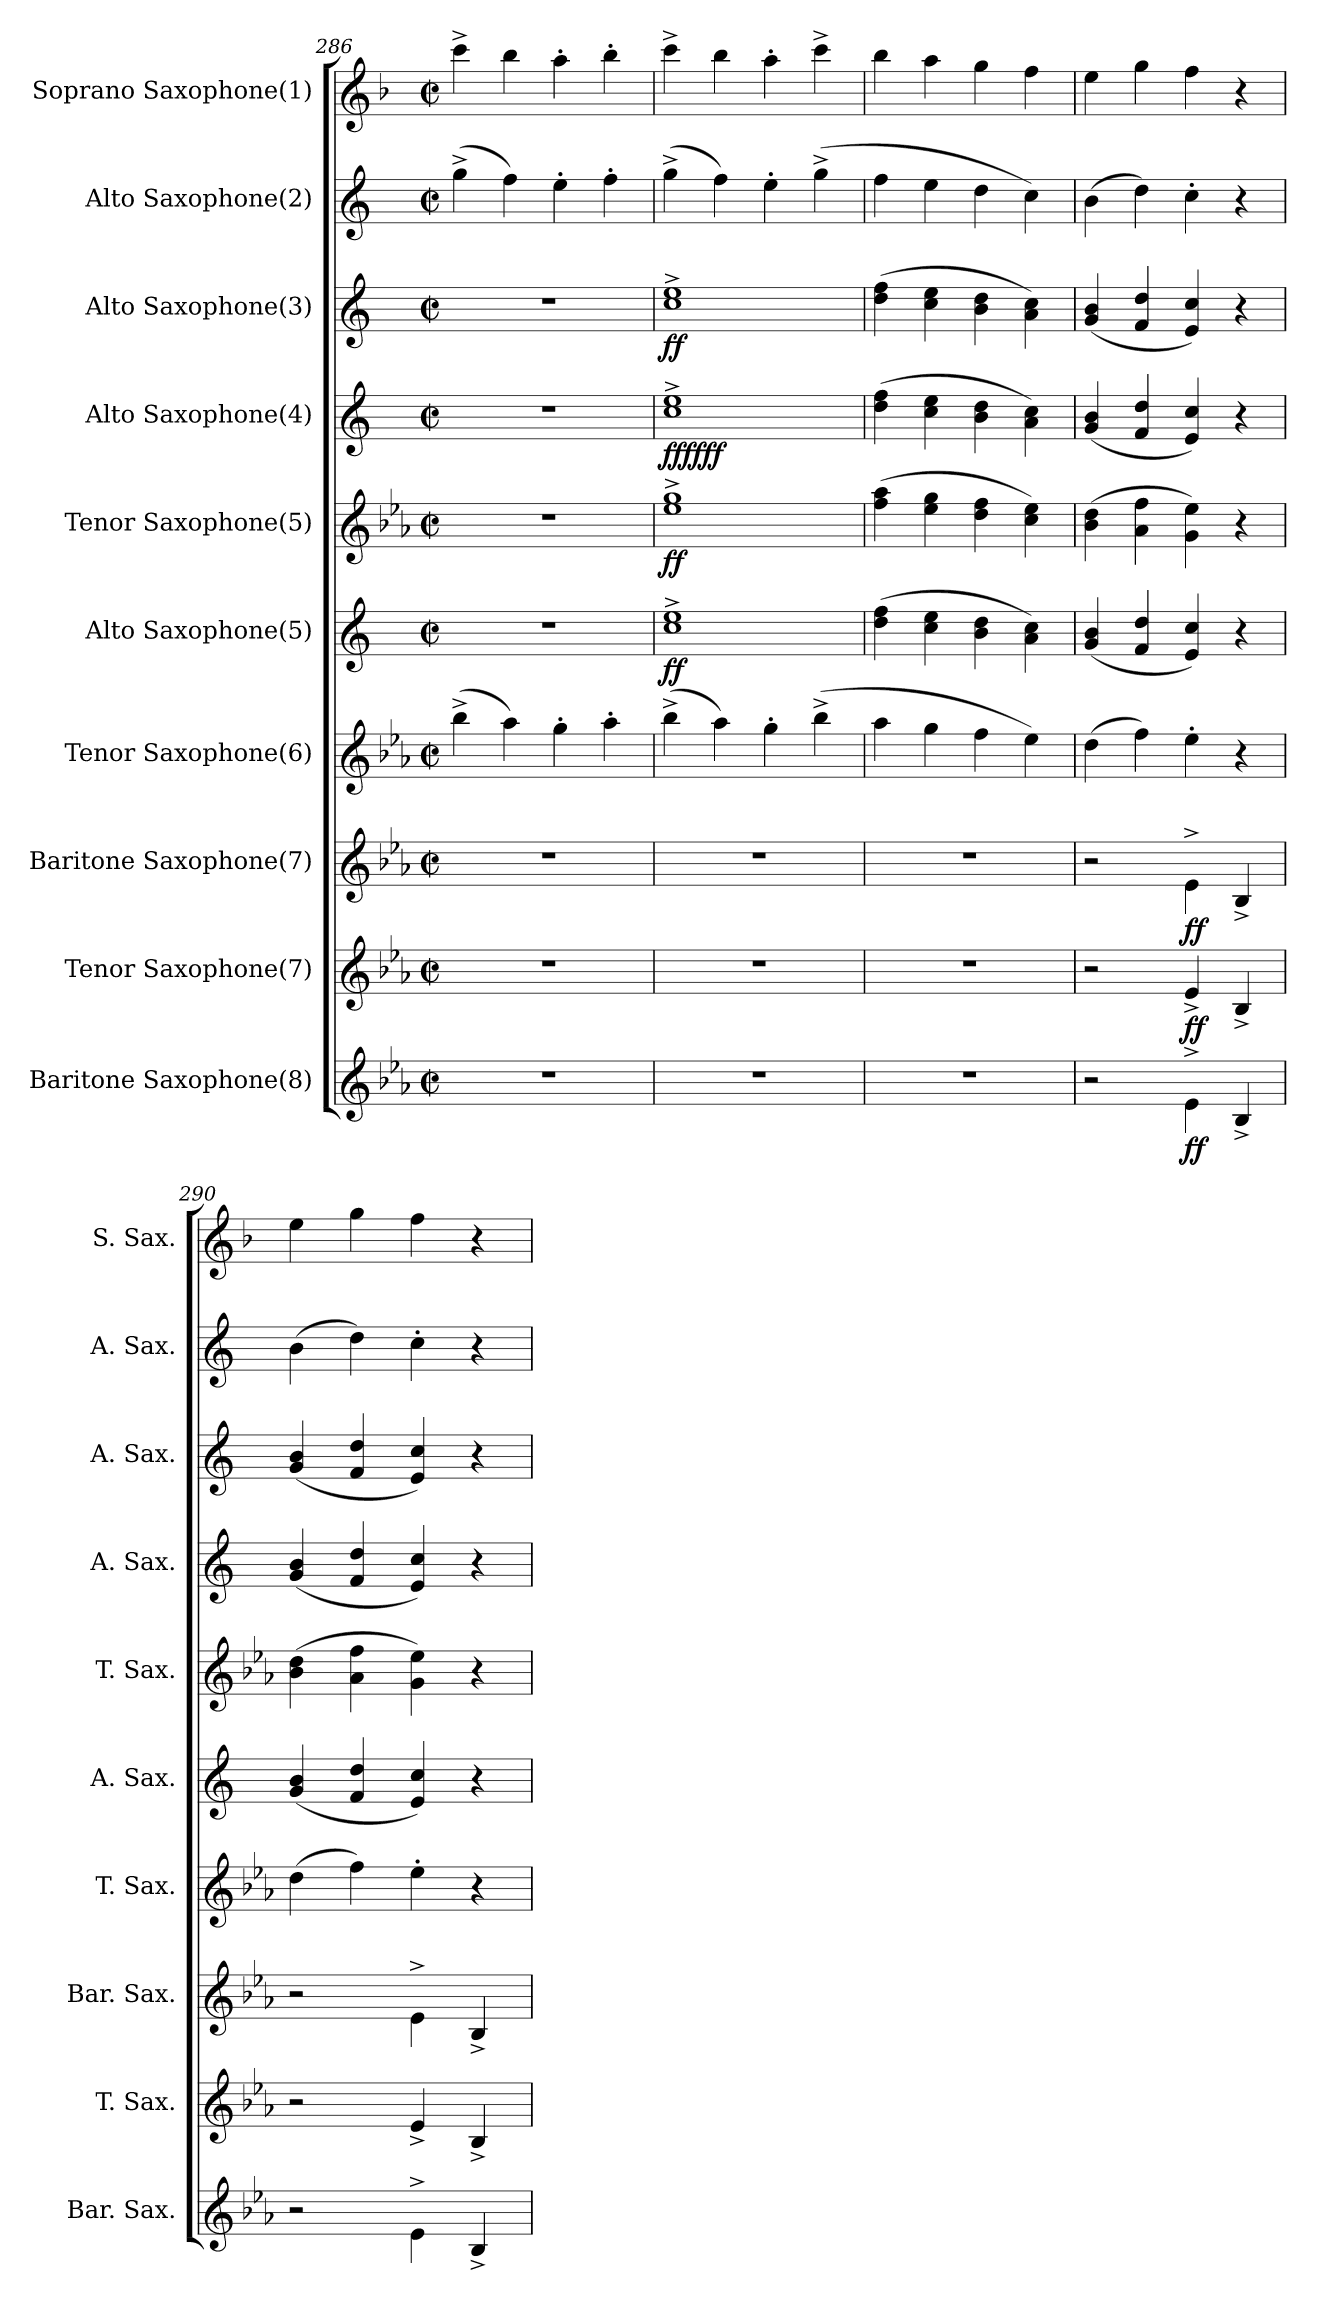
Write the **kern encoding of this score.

**kern	**dynam	**kern	**dynam	**kern	**dynam	**kern	**kern	**dynam	**kern	**dynam	**kern	**dynam	**kern	**dynam	**kern	**kern
*part10	*part10	*part9	*part9	*part8	*part8	*part7	*part6	*part6	*part5	*part5	*part4	*part4	*part3	*part3	*part2	*part1
*staff10	*staff10	*staff9	*staff9	*staff8	*staff8	*staff7	*staff6	*staff6	*staff5	*staff5	*staff4	*staff4	*staff3	*staff3	*staff2	*staff1
*I"Baritone Saxophone(8)	*	*I"Tenor Saxophone(7)	*	*I"Baritone Saxophone(7)	*	*I"Tenor Saxophone(6)	*I"Alto Saxophone(5)	*	*I"Tenor Saxophone(5)	*	*I"Alto Saxophone(4)	*	*I"Alto Saxophone(3)	*	*I"Alto Saxophone(2)	*I"Soprano Saxophone(1)
*I'Bar. Sax.	*	*I'T. Sax.	*	*I'Bar. Sax.	*	*I'T. Sax.	*I'A. Sax.	*	*I'T. Sax.	*	*I'A. Sax.	*	*I'A. Sax.	*	*I'A. Sax.	*I'S. Sax.
*clefG2	*	*clefG2	*	*clefG2	*	*clefG2	*clefG2	*	*clefG2	*	*clefG2	*	*clefG2	*	*clefG2	*clefG2
*ITrd12c21	*	*ITrd8c14	*	*ITrd12c21	*	*ITrd8c14	*ITrd5c9	*	*ITrd8c14	*	*ITrd5c9	*	*ITrd5c9	*	*ITrd5c9	*ITrd1c2
*k[b-e-a-]	*	*k[b-e-a-]	*	*k[b-e-a-]	*	*k[b-e-a-]	*k[b-e-a-]	*	*k[b-e-a-]	*	*k[b-e-a-]	*	*k[b-e-a-]	*	*k[b-e-a-]	*k[b-e-a-]
*M4/4	*	*M4/4	*	*M4/4	*	*M4/4	*M4/4	*	*M4/4	*	*M4/4	*	*M4/4	*	*M4/4	*M4/4
*met(c|)	*	*met(c|)	*	*met(c|)	*	*met(c|)	*met(c|)	*	*met(c|)	*	*met(c|)	*	*met(c|)	*	*met(c|)	*met(c|)
=286	=286	=286	=286	=286	=286	=286	=286	=286	=286	=286	=286	=286	=286	=286	=286	=286
1r	.	1r	.	1r	.	(4b-^\	1r	.	1r	.	1r	.	1r	.	(4b-^\	4bb-^\
.	.	.	.	.	.	4a-\)	.	.	.	.	.	.	.	.	4a-\)	4aa-\
.	.	.	.	.	.	4g'\	.	.	.	.	.	.	.	.	4g'\	4gg'\
.	.	.	.	.	.	4a-'\	.	.	.	.	.	.	.	.	4a-'\	4aa-'\
=287	=287	=287	=287	=287	=287	=287	=287	=287	=287	=287	=287	=287	=287	=287	=287	=287
!	!	!	!	!	!	!	!	!LO:DY:b	!	!LO:DY:b	!	!LO:DY:b	!	!	!	!
!	!	!	!	!	!	!	!	!	!	!	!	!LO:DY:n=1:b	!	!LO:DY:b	!	!
1r	.	1r	.	1r	.	(4b-^\	1e-^ 1g^	ff	1e-^ 1g^	ff	1e-^ 1g^	fff fff	1e-^ 1g^	ff	(4b-^\	4bb-^\
.	.	.	.	.	.	4a-\)	.	.	.	.	.	.	.	.	4a-\)	4aa-\
.	.	.	.	.	.	4g'\	.	.	.	.	.	.	.	.	4g'\	4gg'\
.	.	.	.	.	.	(4b-^\	.	.	.	.	.	.	.	.	(4b-^\	4bb-^\
=288	=288	=288	=288	=288	=288	=288	=288	=288	=288	=288	=288	=288	=288	=288	=288	=288
1r	.	1r	.	1r	.	4a-\	(4f\ 4a-\	.	(4f\ 4a-\	.	(4f\ 4a-\	.	(4f\ 4a-\	.	4a-\	4aa-\
.	.	.	.	.	.	4g\	4e-\ 4g\	.	4e-\ 4g\	.	4e-\ 4g\	.	4e-\ 4g\	.	4g\	4gg\
.	.	.	.	.	.	4f\	4d\ 4f\	.	4d\ 4f\	.	4d\ 4f\	.	4d\ 4f\	.	4f\	4ff\
.	.	.	.	.	.	4e-\)	4c\ 4e-\)	.	4c\ 4e-\)	.	4c\ 4e-\)	.	4c\ 4e-\)	.	4e-\)	4ee-\
=289	=289	=289	=289	=289	=289	=289	=289	=289	=289	=289	=289	=289	=289	=289	=289	=289
2r	.	2r	.	2r	.	(4d\	(4B-/ 4d/	.	(4B-\ 4d\	.	(4B-/ 4d/	.	(4B-/ 4d/	.	(4d\	4dd\
.	.	.	.	.	.	4f\)	4A-/ 4f/	.	4A-\ 4f\	.	4A-/ 4f/	.	4A-/ 4f/	.	4f\)	4ff\
!	!LO:DY:b	!	!LO:DY:b	!	!LO:DY:b	!	!	!	!	!	!	!	!	!	!	!
4E-^\	ff	4E-^/	ff	4E-^\	ff	4e-'\	4G/ 4e-/)	.	4G\ 4e-\)	.	4G/ 4e-/)	.	4G/ 4e-/)	.	4e-'\	4ee-\
4BB-^/	.	4BB-^/	.	4BB-^/	.	4r	4r	.	4r	.	4r	.	4r	.	4r	4r
!!LO:PB:g=z
=290	=290	=290	=290	=290	=290	=290	=290	=290	=290	=290	=290	=290	=290	=290	=290	=290
2r	.	2r	.	2r	.	(4d\	(4B-/ 4d/	.	(4B-\ 4d\	.	(4B-/ 4d/	.	(4B-/ 4d/	.	(4d\	4dd\
.	.	.	.	.	.	4f\)	4A-/ 4f/	.	4A-\ 4f\	.	4A-/ 4f/	.	4A-/ 4f/	.	4f\)	4ff\
4E-^\	.	4E-^/	.	4E-^\	.	4e-'\	4G/ 4e-/)	.	4G\ 4e-\)	.	4G/ 4e-/)	.	4G/ 4e-/)	.	4e-'\	4ee-\
4BB-^/	.	4BB-^/	.	4BB-^/	.	4r	4r	.	4r	.	4r	.	4r	.	4r	4r
=	=	=	=	=	=	=	=	=	=	=	=	=	=	=	=	=
*-	*-	*-	*-	*-	*-	*-	*-	*-	*-	*-	*-	*-	*-	*-	*-	*-
